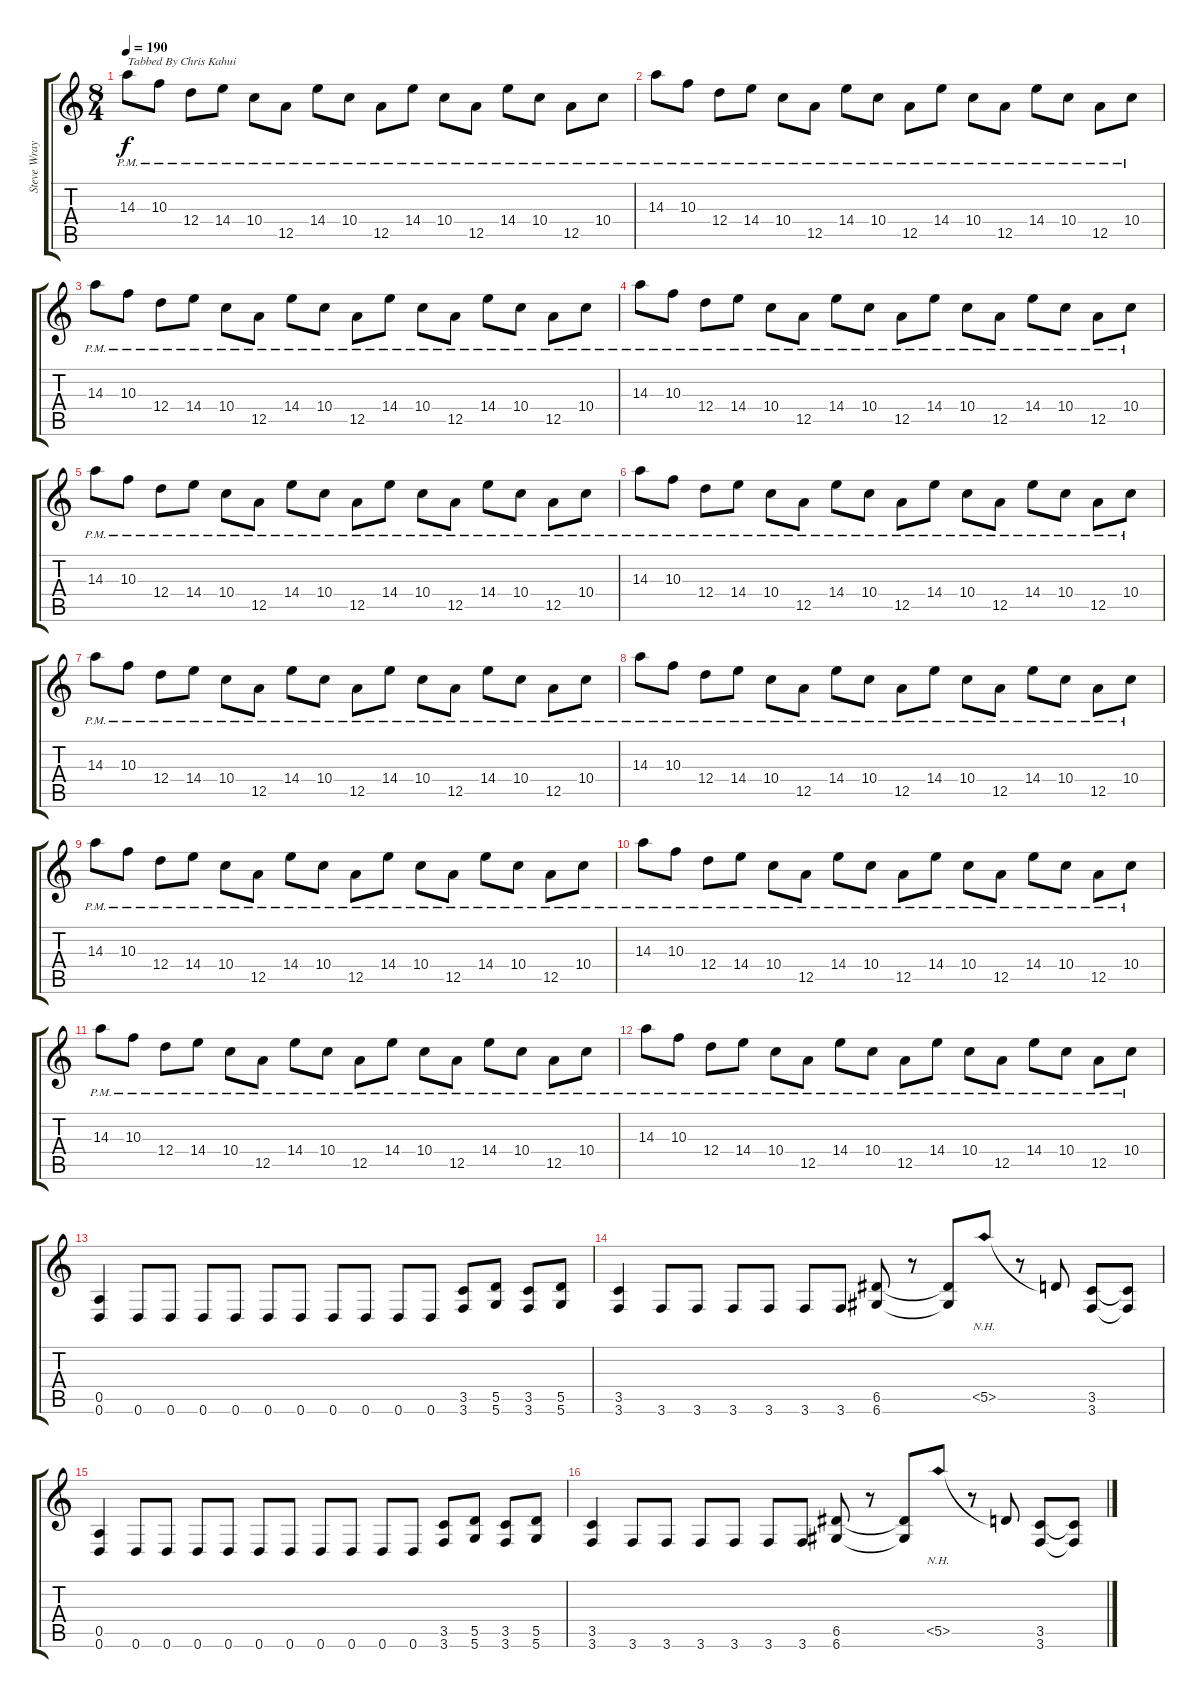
\track ("Steve Wray" "Steve Wray") {instrument distortionguitar}
\staff {score tabs}
\tuning (E4 B3 G3 D3 A2 D2) {hide}
\ts (8 4)
\tempo 190
\clef g2
\ks c
14.3{pm}.8{txt "Tabbed By Chris Kahui" dy f instrument distortionguitar} 10.3{pm}.8 12.4{pm}.8 14.4{pm}.8 10.4{pm}.8 12.5{pm}.8 14.4{pm}.8 10.4{pm}.8 12.5{pm}.8 14.4{pm}.8 10.4{pm}.8 12.5{pm}.8 14.4{pm}.8 10.4{pm}.8 12.5{pm}.8 10.4{pm}.8 |
14.3{pm}.8 10.3{pm}.8 12.4{pm}.8 14.4{pm}.8 10.4{pm}.8 12.5{pm}.8 14.4{pm}.8 10.4{pm}.8 12.5{pm}.8 14.4{pm}.8 10.4{pm}.8 12.5{pm}.8 14.4{pm}.8 10.4{pm}.8 12.5{pm}.8 10.4{pm}.8 |
14.3{pm}.8 10.3{pm}.8 12.4{pm}.8 14.4{pm}.8 10.4{pm}.8 12.5{pm}.8 14.4{pm}.8 10.4{pm}.8 12.5{pm}.8 14.4{pm}.8 10.4{pm}.8 12.5{pm}.8 14.4{pm}.8 10.4{pm}.8 12.5{pm}.8 10.4{pm}.8 |
14.3{pm}.8 10.3{pm}.8 12.4{pm}.8 14.4{pm}.8 10.4{pm}.8 12.5{pm}.8 14.4{pm}.8 10.4{pm}.8 12.5{pm}.8 14.4{pm}.8 10.4{pm}.8 12.5{pm}.8 14.4{pm}.8 10.4{pm}.8 12.5{pm}.8 10.4{pm}.8 |
14.3{pm}.8 10.3{pm}.8 12.4{pm}.8 14.4{pm}.8 10.4{pm}.8 12.5{pm}.8 14.4{pm}.8 10.4{pm}.8 12.5{pm}.8 14.4{pm}.8 10.4{pm}.8 12.5{pm}.8 14.4{pm}.8 10.4{pm}.8 12.5{pm}.8 10.4{pm}.8 |
14.3{pm}.8 10.3{pm}.8 12.4{pm}.8 14.4{pm}.8 10.4{pm}.8 12.5{pm}.8 14.4{pm}.8 10.4{pm}.8 12.5{pm}.8 14.4{pm}.8 10.4{pm}.8 12.5{pm}.8 14.4{pm}.8 10.4{pm}.8 12.5{pm}.8 10.4{pm}.8 |
14.3{pm}.8 10.3{pm}.8 12.4{pm}.8 14.4{pm}.8 10.4{pm}.8 12.5{pm}.8 14.4{pm}.8 10.4{pm}.8 12.5{pm}.8 14.4{pm}.8 10.4{pm}.8 12.5{pm}.8 14.4{pm}.8 10.4{pm}.8 12.5{pm}.8 10.4{pm}.8 |
14.3{pm}.8 10.3{pm}.8 12.4{pm}.8 14.4{pm}.8 10.4{pm}.8 12.5{pm}.8 14.4{pm}.8 10.4{pm}.8 12.5{pm}.8 14.4{pm}.8 10.4{pm}.8 12.5{pm}.8 14.4{pm}.8 10.4{pm}.8 12.5{pm}.8 10.4{pm}.8 |
14.3{pm}.8 10.3{pm}.8 12.4{pm}.8 14.4{pm}.8 10.4{pm}.8 12.5{pm}.8 14.4{pm}.8 10.4{pm}.8 12.5{pm}.8 14.4{pm}.8 10.4{pm}.8 12.5{pm}.8 14.4{pm}.8 10.4{pm}.8 12.5{pm}.8 10.4{pm}.8 |
14.3{pm}.8 10.3{pm}.8 12.4{pm}.8 14.4{pm}.8 10.4{pm}.8 12.5{pm}.8 14.4{pm}.8 10.4{pm}.8 12.5{pm}.8 14.4{pm}.8 10.4{pm}.8 12.5{pm}.8 14.4{pm}.8 10.4{pm}.8 12.5{pm}.8 10.4{pm}.8 |
14.3{pm}.8 10.3{pm}.8 12.4{pm}.8 14.4{pm}.8 10.4{pm}.8 12.5{pm}.8 14.4{pm}.8 10.4{pm}.8 12.5{pm}.8 14.4{pm}.8 10.4{pm}.8 12.5{pm}.8 14.4{pm}.8 10.4{pm}.8 12.5{pm}.8 10.4{pm}.8 |
14.3{pm}.8 10.3{pm}.8 12.4{pm}.8 14.4{pm}.8 10.4{pm}.8 12.5{pm}.8 14.4{pm}.8 10.4{pm}.8 12.5{pm}.8 14.4{pm}.8 10.4{pm}.8 12.5{pm}.8 14.4{pm}.8 10.4{pm}.8 12.5{pm}.8 10.4{pm}.8 |
(0.5 0.6).4 0.6.8 0.6.8 0.6.8 0.6.8 0.6.8 0.6.8 0.6.8 0.6.8 0.6.8 0.6.8 (3.5 3.6).8 (5.5 5.6).8 (3.5 3.6).8 (5.5 5.6).8 |
(3.5 3.6).4 3.6.8 3.6.8 3.6.8 3.6.8 3.6.8 3.6.8 (6.5 6.6).8 r.8 (6.5{t} 6.6{t}).8 5.5{nh}.8 r.8 5.5{t}.8 (3.5 3.6).8 (3.5{t} 3.6{t}).8 |
(0.5 0.6).4 0.6.8 0.6.8 0.6.8 0.6.8 0.6.8 0.6.8 0.6.8 0.6.8 0.6.8 0.6.8 (3.5 3.6).8 (5.5 5.6).8 (3.5 3.6).8 (5.5 5.6).8 |
(3.5 3.6).4 3.6.8 3.6.8 3.6.8 3.6.8 3.6.8 3.6.8 (6.5 6.6).8 r.8 (6.5{t} 6.6{t}).8 5.5{nh}.8 r.8 5.5{t}.8 (3.5 3.6).8 (3.5{t} 3.6{t}).8
